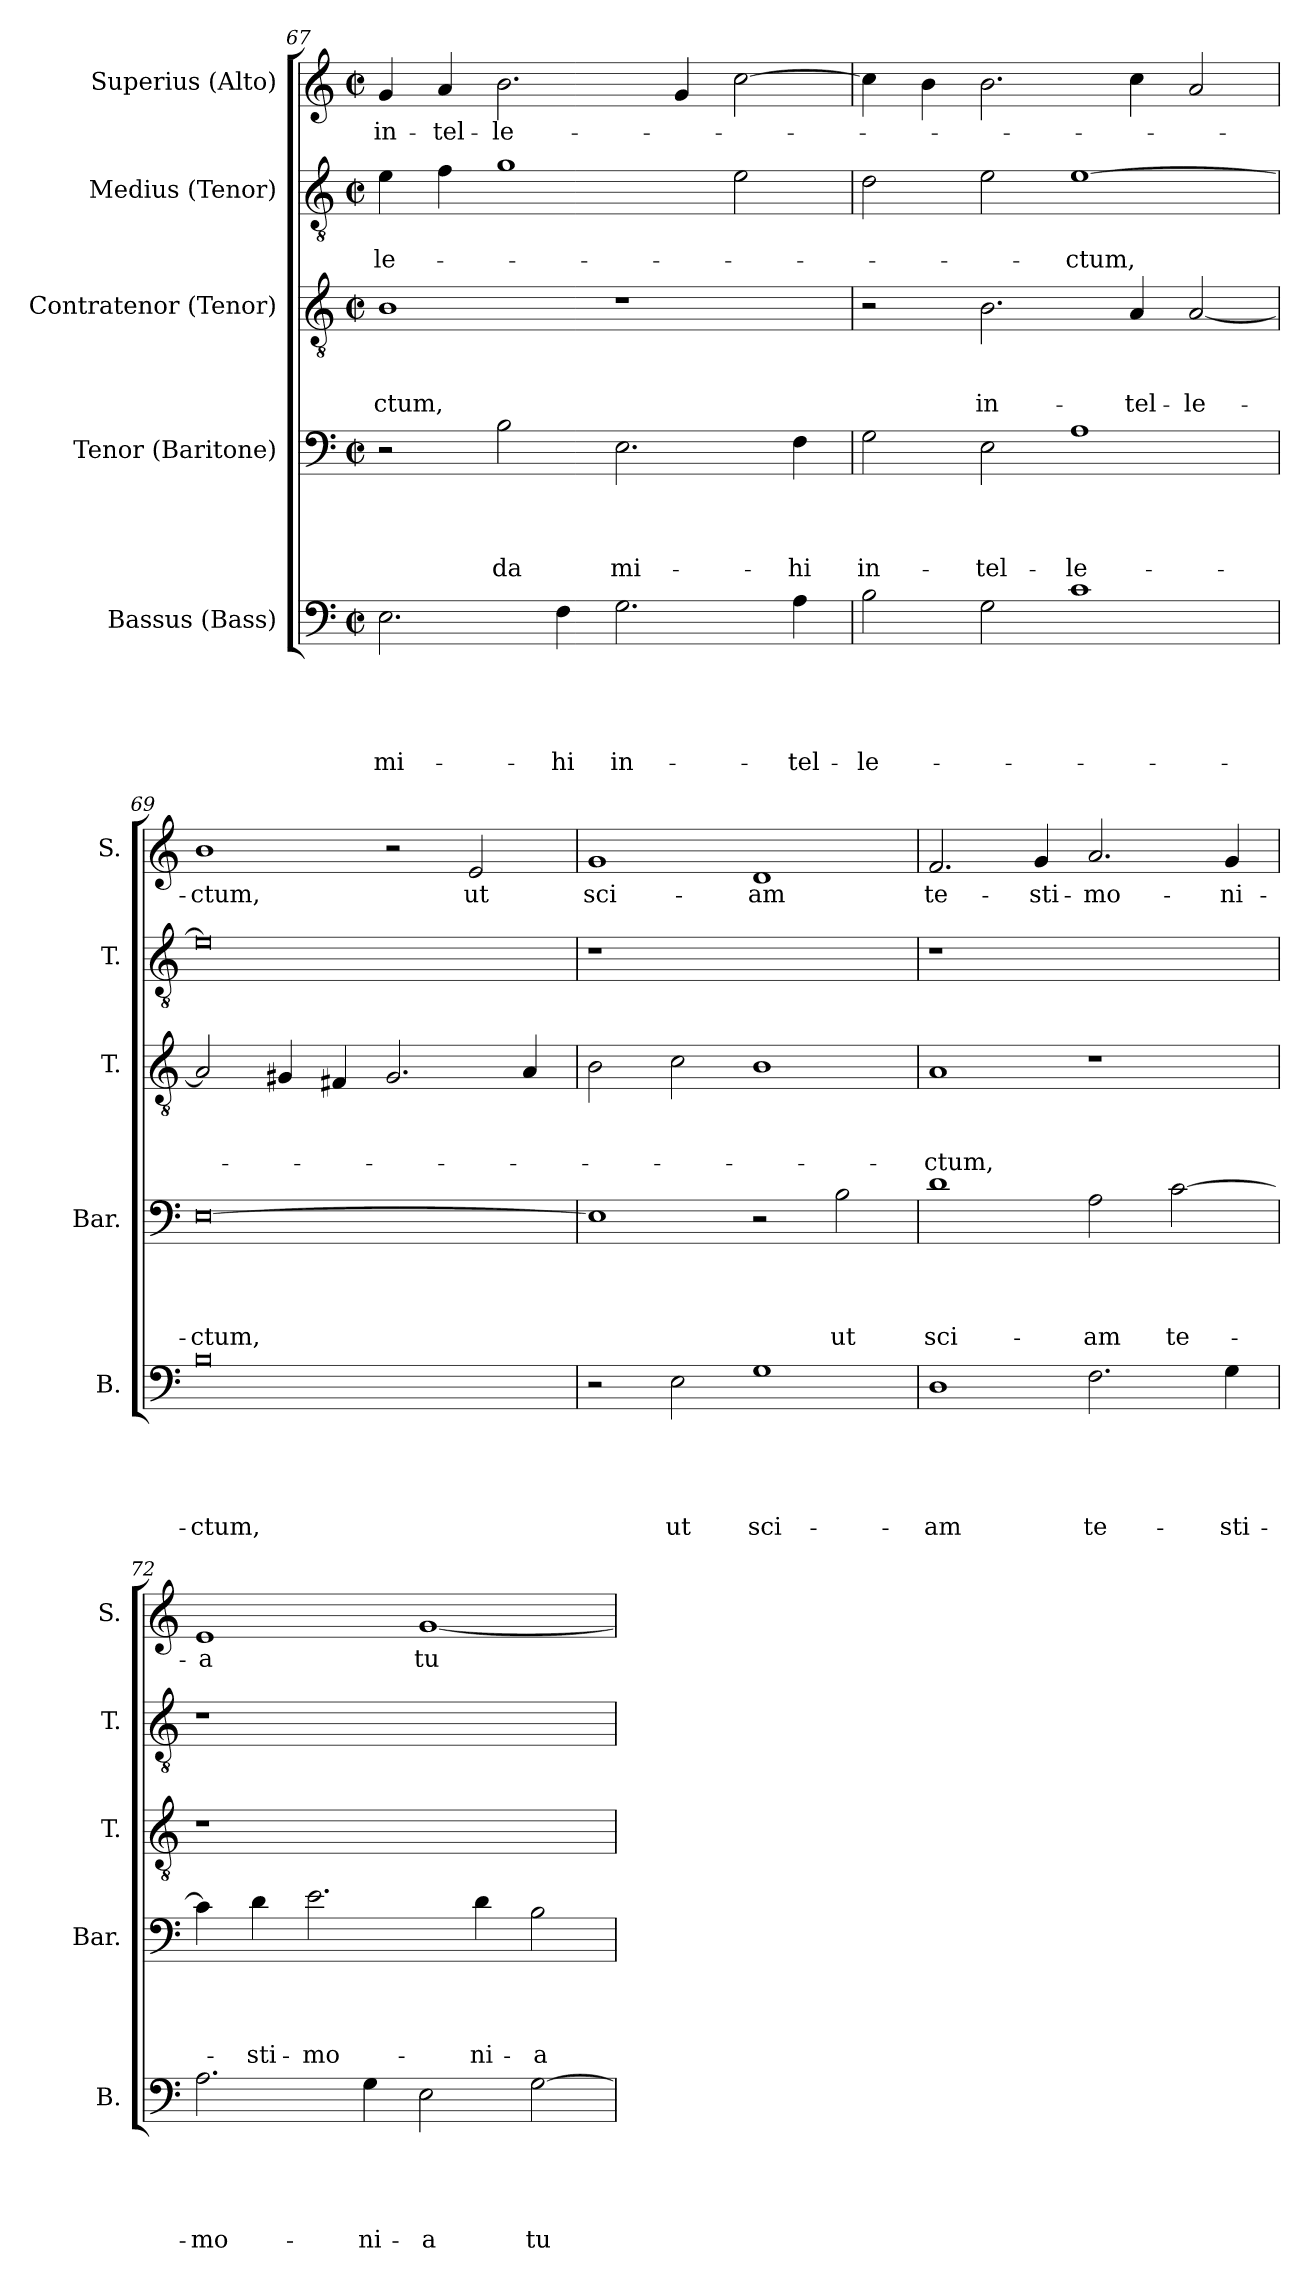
**kern	**text	**text	**text	**text	**text	**kern	**text	**text	**text	**text	**kern	**text	**text	**text	**kern	**text	**text	**kern	**text
*part5	*part5	*part5	*part5	*part5	*part5	*part4	*part4	*part4	*part4	*part4	*part3	*part3	*part3	*part3	*part2	*part2	*part2	*part1	*part1
*staff5	*staff5	*staff5	*staff5	*staff5	*staff5	*staff4	*staff4	*staff4	*staff4	*staff4	*staff3	*staff3	*staff3	*staff3	*staff2	*staff2	*staff2	*staff1	*staff1
*I"Bassus (Bass)	*	*	*	*	*	*I"Tenor (Baritone)	*	*	*	*	*I"Contratenor (Tenor)	*	*	*	*I"Medius (Tenor)	*	*	*I"Superius (Alto)	*
*I'B.	*	*	*	*	*	*I'Bar.	*	*	*	*	*I'T.	*	*	*	*I'T.	*	*	*I'S.	*
*clefF4	*	*	*	*	*	*clefF4	*	*	*	*	*clefGv2	*	*	*	*clefGv2	*	*	*clefG2	*
*k[]	*	*	*	*	*	*k[]	*	*	*	*	*k[]	*	*	*	*k[]	*	*	*k[]	*
*C:	*	*	*	*	*	*C:	*	*	*	*	*C:	*	*	*	*C:	*	*	*C:	*
*M2/2	*	*	*	*	*	*M2/2	*	*	*	*	*M2/2	*	*	*	*M2/2	*	*	*M2/2	*
*met(c|)	*	*	*	*	*	*met(c|)	*	*	*	*	*met(c|)	*	*	*	*met(c|)	*	*	*met(c|)	*
=67	=67	=67	=67	=67	=67	=67	=67	=67	=67	=67	=67	=67	=67	=67	=67	=67	=67	=67	=67
!	!	!	!	!	!LO:LY:b	!	!	!	!	!	!	!	!	!LO:LY:b	!	!	!LO:LY:b	!	!LO:LY:b
2.E\	.	.	.	.	mi-	2r	.	.	.	.	1B	.	.	-ctum,	4e\	.	-le-	4g/	in-
!	!	!	!	!	!	!	!	!	!	!	!	!	!	!	!	!	!	!	!LO:LY:b
.	.	.	.	.	.	.	.	.	.	.	.	.	.	.	4f\	.	.	4a/	-tel-
!	!	!	!	!	!	!	!	!	!	!LO:LY:b	!	!	!	!	!	!	!	!	!LO:LY:b
.	.	.	.	.	.	2B\	.	.	.	da	.	.	.	.	1g	.	.	2.b\	-le-
!	!	!	!	!	!LO:LY:b	!	!	!	!	!	!	!	!	!	!	!	!	!	!
4F\	.	.	.	.	-hi	.	.	.	.	.	.	.	.	.	.	.	.	.	.
!	!	!	!	!	!LO:LY:b	!	!	!	!	!LO:LY:b	!	!	!	!	!	!	!	!	!
2.G\	.	.	.	.	in-	2.E\	.	.	.	mi-	1r	.	.	.	.	.	.	.	.
.	.	.	.	.	.	.	.	.	.	.	.	.	.	.	.	.	.	4g/	.
.	.	.	.	.	.	.	.	.	.	.	.	.	.	.	2e\	.	.	[>2cc\	.
!	!	!	!	!	!LO:LY:b	!	!	!	!	!LO:LY:b	!	!	!	!	!	!	!	!	!
4A\	.	.	.	.	-tel-	4F\	.	.	.	-hi	.	.	.	.	.	.	.	.	.
=68	=68	=68	=68	=68	=68	=68	=68	=68	=68	=68	=68	=68	=68	=68	=68	=68	=68	=68	=68
!	!	!	!	!	!LO:LY:b	!	!	!	!	!LO:LY:b	!	!	!	!	!	!	!	!	!
2B\	.	.	.	.	-le-	2G\	.	.	.	in-	2r	.	.	.	2d\	.	.	4cc\]	.
.	.	.	.	.	.	.	.	.	.	.	.	.	.	.	.	.	.	4b\	.
!	!	!	!	!	!	!	!	!	!	!LO:LY:b	!	!	!	!LO:LY:b	!	!	!	!	!
2G\	.	.	.	.	.	2E\	.	.	.	-tel-	2.B\	.	.	in-	2e\	.	.	2.b\	.
!	!	!	!	!	!	!	!	!	!	!LO:LY:b	!	!	!	!	!	!	!LO:LY:b	!	!
1c	.	.	.	.	.	1A	.	.	.	-le-	.	.	.	.	[<1e	.	-ctum,	.	.
!	!	!	!	!	!	!	!	!	!	!	!	!	!	!LO:LY:b	!	!	!	!	!
.	.	.	.	.	.	.	.	.	.	.	4A/	.	.	-tel-	.	.	.	4cc\	.
!	!	!	!	!	!	!	!	!	!	!	!	!	!	!LO:LY:b	!	!	!	!	!
.	.	.	.	.	.	.	.	.	.	.	[<2A/	.	.	-le-	.	.	.	2a/	.
!!LO:LB:g=z
=69	=69	=69	=69	=69	=69	=69	=69	=69	=69	=69	=69	=69	=69	=69	=69	=69	=69	=69	=69
!	!	!	!	!	!LO:LY:b	!	!	!	!	!LO:LY:b	!	!	!	!	!	!	!	!	!LO:LY:b
0B	.	.	.	.	-ctum,	[>0E	.	.	.	-ctum,	2A/]	.	.	.	0e]	.	.	1b	-ctum,
.	.	.	.	.	.	.	.	.	.	.	4G#X/	.	.	.	.	.	.	.	.
.	.	.	.	.	.	.	.	.	.	.	4F#X/	.	.	.	.	.	.	.	.
.	.	.	.	.	.	.	.	.	.	.	2.G#/	.	.	.	.	.	.	2r	.
!	!	!	!	!	!	!	!	!	!	!	!	!	!	!	!	!	!	!	!LO:LY:b
.	.	.	.	.	.	.	.	.	.	.	.	.	.	.	.	.	.	2e/	ut
.	.	.	.	.	.	.	.	.	.	.	4A/	.	.	.	.	.	.	.	.
=70	=70	=70	=70	=70	=70	=70	=70	=70	=70	=70	=70	=70	=70	=70	=70	=70	=70	=70	=70
!	!	!	!	!	!	!	!	!	!	!	!	!	!	!	!LO:N:vis=1	!	!	!	!LO:LY:b
2r	.	.	.	.	.	1E]	.	.	.	.	2B\	.	.	.	1r	.	.	1g	sci-
!	!	!	!	!	!LO:LY:b	!	!	!	!	!	!	!	!	!	!	!	!	!	!
2E\	.	.	.	.	ut	.	.	.	.	.	2c\	.	.	.	.	.	.	.	.
!	!	!	!	!	!LO:LY:b	!	!	!	!	!	!	!	!	!	!	!	!	!	!LO:LY:b
1G	.	.	.	.	sci-	2r	.	.	.	.	1B	.	.	.	1ryy	.	.	1d	-am
!	!	!	!	!	!	!	!	!	!	!LO:LY:b	!	!	!	!	!	!	!	!	!
.	.	.	.	.	.	2B\	.	.	.	ut	.	.	.	.	.	.	.	.	.
=71	=71	=71	=71	=71	=71	=71	=71	=71	=71	=71	=71	=71	=71	=71	=71	=71	=71	=71	=71
!	!	!	!	!	!LO:LY:b	!	!	!	!	!LO:LY:b	!	!	!	!LO:LY:b	!LO:N:vis=1	!	!	!	!LO:LY:b
1D	.	.	.	.	-am	1d	.	.	.	sci-	1A	.	.	-ctum,	1r	.	.	2.f/	te-
!	!	!	!	!	!	!	!	!	!	!	!	!	!	!	!	!	!	!	!LO:LY:b
.	.	.	.	.	.	.	.	.	.	.	.	.	.	.	.	.	.	4g/	-sti-
!	!	!	!	!	!LO:LY:b	!	!	!	!	!LO:LY:b	!	!	!	!	!	!	!	!	!LO:LY:b
2.F\	.	.	.	.	te-	2A\	.	.	.	-am	1r	.	.	.	1ryy	.	.	2.a/	-mo-
!	!	!	!	!	!	!	!	!	!	!LO:LY:b	!	!	!	!	!	!	!	!	!
.	.	.	.	.	.	[>2c\	.	.	.	te-	.	.	.	.	.	.	.	.	.
!	!	!	!	!	!LO:LY:b	!	!	!	!	!	!	!	!	!	!	!	!	!	!LO:LY:b
4G\	.	.	.	.	-sti-	.	.	.	.	.	.	.	.	.	.	.	.	4g/	-ni-
=72	=72	=72	=72	=72	=72	=72	=72	=72	=72	=72	=72	=72	=72	=72	=72	=72	=72	=72	=72
!	!	!	!	!	!LO:LY:b	!	!	!	!	!	!LO:N:vis=1	!	!	!	!LO:N:vis=1	!	!	!	!LO:LY:b
2.A\	.	.	.	.	-mo-	4c\]	.	.	.	.	1r	.	.	.	1r	.	.	1e	-a
!	!	!	!	!	!	!	!	!	!	!LO:LY:b	!	!	!	!	!	!	!	!	!
.	.	.	.	.	.	4d\	.	.	.	-sti-	.	.	.	.	.	.	.	.	.
!	!	!	!	!	!	!	!	!	!	!LO:LY:b	!	!	!	!	!	!	!	!	!
.	.	.	.	.	.	2.e\	.	.	.	-mo-	.	.	.	.	.	.	.	.	.
!	!	!	!	!	!LO:LY:b	!	!	!	!	!	!	!	!	!	!	!	!	!	!
4G\	.	.	.	.	-ni-	.	.	.	.	.	.	.	.	.	.	.	.	.	.
!	!	!	!	!	!LO:LY:b	!	!	!	!	!	!	!	!	!	!	!	!	!	!LO:LY:b
2E\	.	.	.	.	-a	.	.	.	.	.	1ryy	.	.	.	1ryy	.	.	[>1g	tu-
!	!	!	!	!	!	!	!	!	!	!LO:LY:b	!	!	!	!	!	!	!	!	!
.	.	.	.	.	.	4d\	.	.	.	-ni-	.	.	.	.	.	.	.	.	.
!	!	!	!	!	!LO:LY:b	!	!	!	!	!LO:LY:b	!	!	!	!	!	!	!	!	!
[>2G\	.	.	.	.	tu-	2B\	.	.	.	-a	.	.	.	.	.	.	.	.	.
=	=	=	=	=	=	=	=	=	=	=	=	=	=	=	=	=	=	=	=
*-	*-	*-	*-	*-	*-	*-	*-	*-	*-	*-	*-	*-	*-	*-	*-	*-	*-	*-	*-
